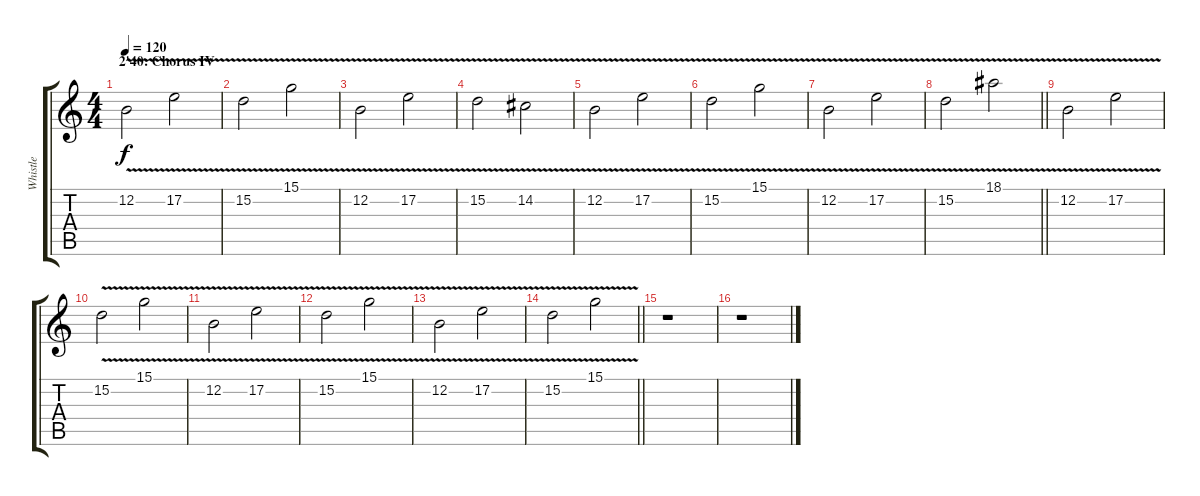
\track ("Whistle" "Whistle") {instrument whistle}
\staff {score tabs}
\tuning (E4 B3 G3 D3 A2 E2) {hide}
\ts (4 4)
\section ("" "2'40: Chorus IV")
\tempo 120
\clef g2
\ks c
12.2{v}.2{dy f} 17.2{v}.2 |
15.2{v}.2 15.1{v}.2 |
12.2{v}.2 17.2{v}.2 |
15.2{v}.2 14.2{v}.2 |
12.2{v}.2 17.2{v}.2 |
15.2{v}.2 15.1{v}.2 |
12.2{v}.2 17.2{v}.2 |
\barLineRight lightlight
15.2{v}.2 18.1{v}.2 |
12.2{v}.2 17.2{v}.2 |
15.2{v}.2 15.1{v}.2 |
12.2{v}.2 17.2{v}.2 |
15.2{v}.2 15.1{v}.2 |
12.2{v}.2 17.2{v}.2 |
\barLineRight lightlight
15.2{v}.2 15.1{v}.2 |
r.1 |
r.1
